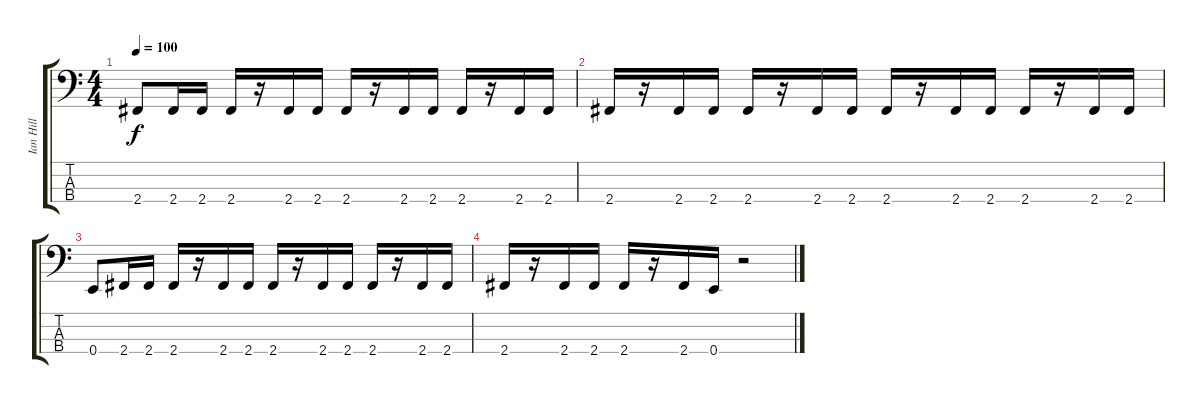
\track ("Ian Hill" "Ian Hill") {instrument electricbasspick}
\staff {score tabs}
\tuning (G2 D2 A1 E1) {hide}
\ts (4 4)
\tempo 100
\clef f4
\ks c
2.4{t}.8{dy f} 2.4.16 2.4.16 2.4.16 r.16 2.4.16 2.4.16 2.4.16 r.16 2.4.16 2.4.16 2.4.16 r.16 2.4.16 2.4.16 |
2.4.16 r.16 2.4.16 2.4.16 2.4.16 r.16 2.4.16 2.4.16 2.4.16 r.16 2.4.16 2.4.16 2.4.16 r.16 2.4.16 2.4.16 |
0.4.8 2.4.16 2.4.16 2.4.16 r.16 2.4.16 2.4.16 2.4.16 r.16 2.4.16 2.4.16 2.4.16 r.16 2.4.16 2.4.16 |
2.4.16 r.16 2.4.16 2.4.16 2.4.16 r.16 2.4.16 0.4.16 r.2
